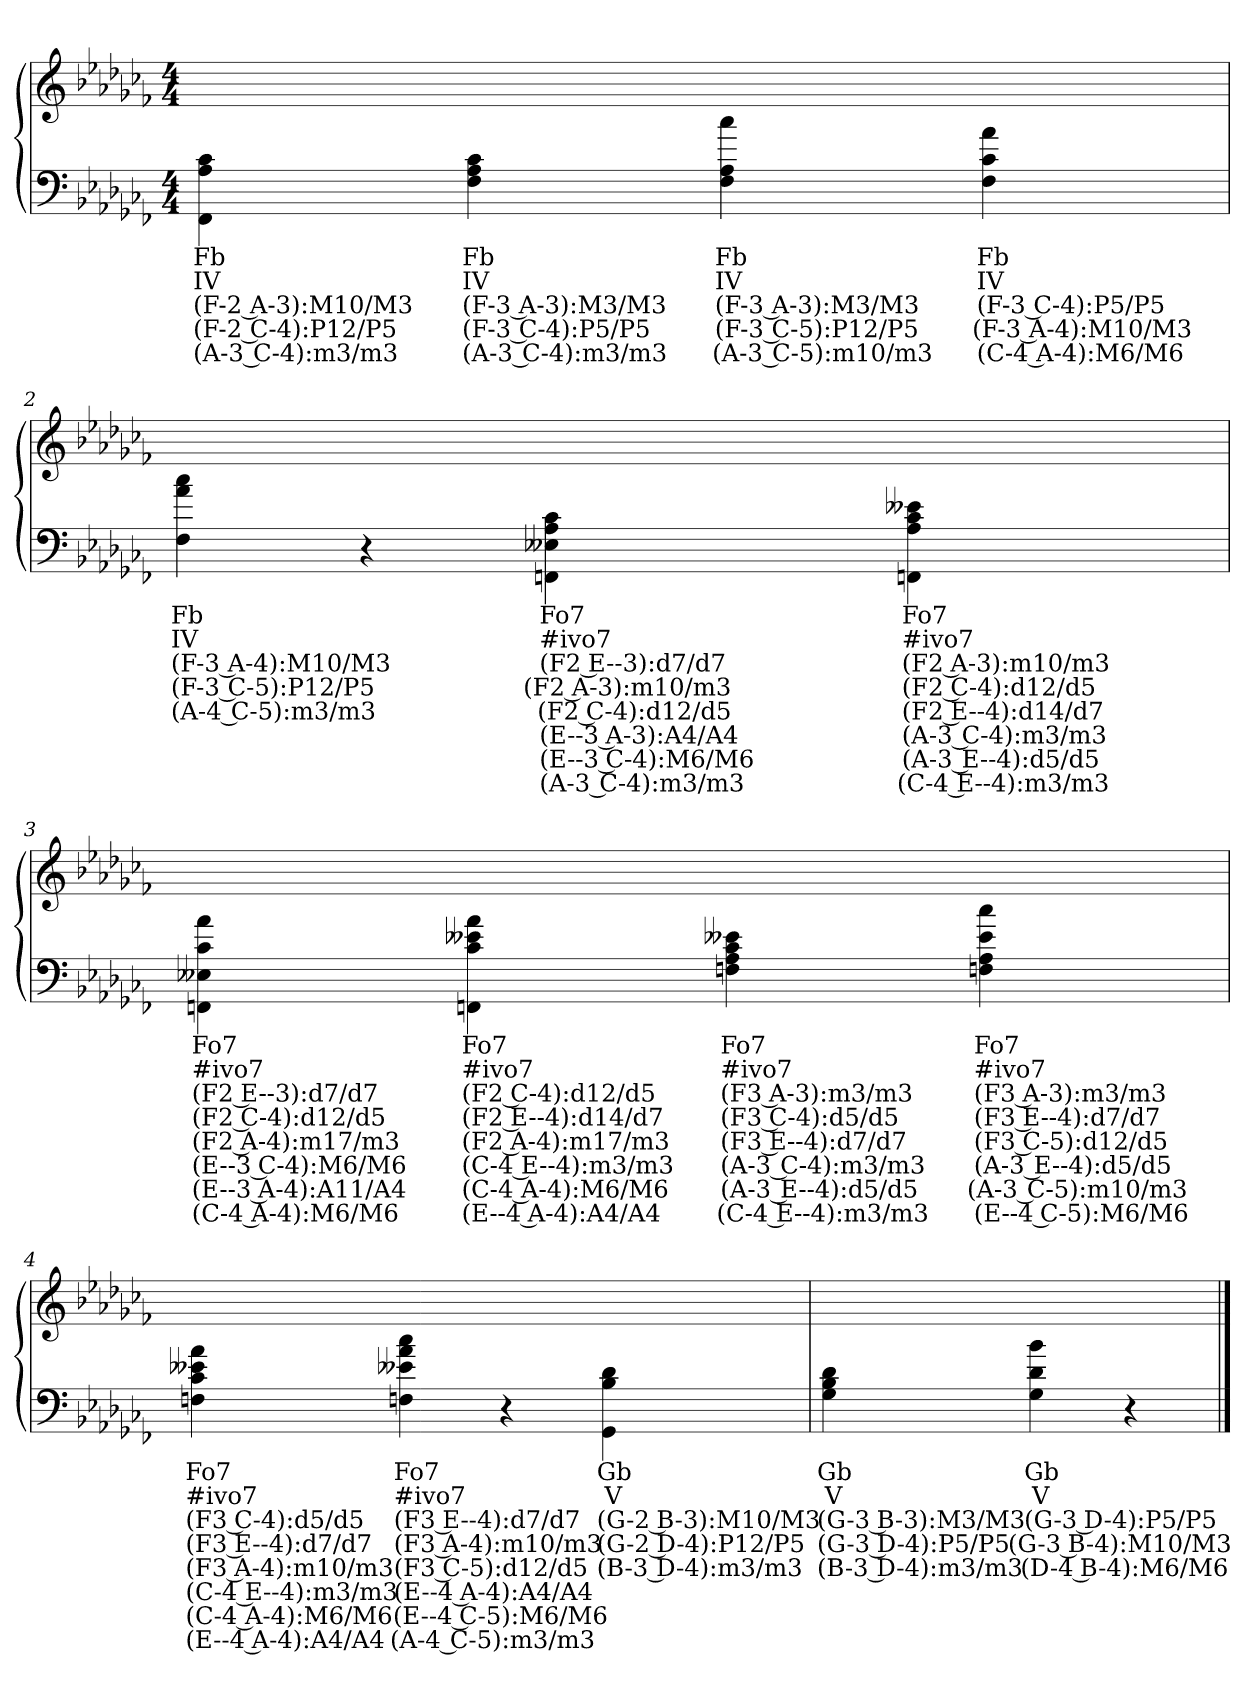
**kern	**text	**text	**text	**text	**text	**text	**text	**text	**kern
*part2	*part2	*part2	*part2	*part2	*part2	*part2	*part2	*part2	*part1
*staff2	*staff2	*staff2	*staff2	*staff2	*staff2	*staff2	*staff2	*staff2	*staff1
*clefF4	*	*	*	*	*	*	*	*	*clefG2
*k[b-e-a-d-g-c-f-]	*	*	*	*	*	*	*	*	*k[b-e-a-d-g-c-f-]
*C-:	*	*	*	*	*	*	*	*	*C-:
*M4/4	*	*	*	*	*	*	*	*	*M4/4
*MM60	*	*	*	*	*	*	*	*	*MM60
=1	=1	=1	=1	=1	=1	=1	=1	=1	=1
4FF- 4A- 4c-	Fb	IV	(F-2 A-3):M10/M3	(F-2 C-4):P12/P5	(A-3 C-4):m3/m3	.	.	.	1ryy
4F- 4A- 4c-	Fb	IV	(F-3 A-3):M3/M3	(F-3 C-4):P5/P5	(A-3 C-4):m3/m3	.	.	.	.
4F- 4A- 4cc-	Fb	IV	(F-3 A-3):M3/M3	(F-3 C-5):P12/P5	(A-3 C-5):m10/m3	.	.	.	.
4F- 4c- 4a-	Fb	IV	(F-3 C-4):P5/P5	(F-3 A-4):M10/M3	(C-4 A-4):M6/M6	.	.	.	.
=2	=2	=2	=2	=2	=2	=2	=2	=2	=2
4F- 4a- 4cc-	Fb	IV	(F-3 A-4):M10/M3	(F-3 C-5):P12/P5	(A-4 C-5):m3/m3	.	.	.	1ryy
4r	.	.	.	.	.	.	.	.	.
4FFn 4E--X 4A- 4c-	Fo7	#ivo7	(F2 E--3):d7/d7	(F2 A-3):m10/m3	(F2 C-4):d12/d5	(E--3 A-3):A4/A4	(E--3 C-4):M6/M6	(A-3 C-4):m3/m3	.
4FFn 4A- 4c- 4e--X	Fo7	#ivo7	(F2 A-3):m10/m3	(F2 C-4):d12/d5	(F2 E--4):d14/d7	(A-3 C-4):m3/m3	(A-3 E--4):d5/d5	(C-4 E--4):m3/m3	.
=3	=3	=3	=3	=3	=3	=3	=3	=3	=3
4FFn 4E--X 4c- 4a-	Fo7	#ivo7	(F2 E--3):d7/d7	(F2 C-4):d12/d5	(F2 A-4):m17/m3	(E--3 C-4):M6/M6	(E--3 A-4):A11/A4	(C-4 A-4):M6/M6	1ryy
4FFn 4c- 4e--X 4a-	Fo7	#ivo7	(F2 C-4):d12/d5	(F2 E--4):d14/d7	(F2 A-4):m17/m3	(C-4 E--4):m3/m3	(C-4 A-4):M6/M6	(E--4 A-4):A4/A4	.
4Fn 4A- 4c- 4e--X	Fo7	#ivo7	(F3 A-3):m3/m3	(F3 C-4):d5/d5	(F3 E--4):d7/d7	(A-3 C-4):m3/m3	(A-3 E--4):d5/d5	(C-4 E--4):m3/m3	.
4Fn 4A- 4e-- 4cc-	Fo7	#ivo7	(F3 A-3):m3/m3	(F3 E--4):d7/d7	(F3 C-5):d12/d5	(A-3 E--4):d5/d5	(A-3 C-5):m10/m3	(E--4 C-5):M6/M6	.
=4	=4	=4	=4	=4	=4	=4	=4	=4	=4
4Fn 4c- 4e--X 4a-	Fo7	#ivo7	(F3 C-4):d5/d5	(F3 E--4):d7/d7	(F3 A-4):m10/m3	(C-4 E--4):m3/m3	(C-4 A-4):M6/M6	(E--4 A-4):A4/A4	1ryy
4Fn 4e--X 4a- 4cc-	Fo7	#ivo7	(F3 E--4):d7/d7	(F3 A-4):m10/m3	(F3 C-5):d12/d5	(E--4 A-4):A4/A4	(E--4 C-5):M6/M6	(A-4 C-5):m3/m3	.
4r	.	.	.	.	.	.	.	.	.
4GG- 4B- 4d-	Gb	V	(G-2 B-3):M10/M3	(G-2 D-4):P12/P5	(B-3 D-4):m3/m3	.	.	.	.
=5	=5	=5	=5	=5	=5	=5	=5	=5	=5
4G- 4B- 4d-	Gb	V	(G-3 B-3):M3/M3	(G-3 D-4):P5/P5	(B-3 D-4):m3/m3	.	.	.	2.ryy
4G- 4d- 4b-	Gb	V	(G-3 D-4):P5/P5	(G-3 B-4):M10/M3	(D-4 B-4):M6/M6	.	.	.	.
4r	.	.	.	.	.	.	.	.	.
==	==	==	==	==	==	==	==	==	==
*-	*-	*-	*-	*-	*-	*-	*-	*-	*-
